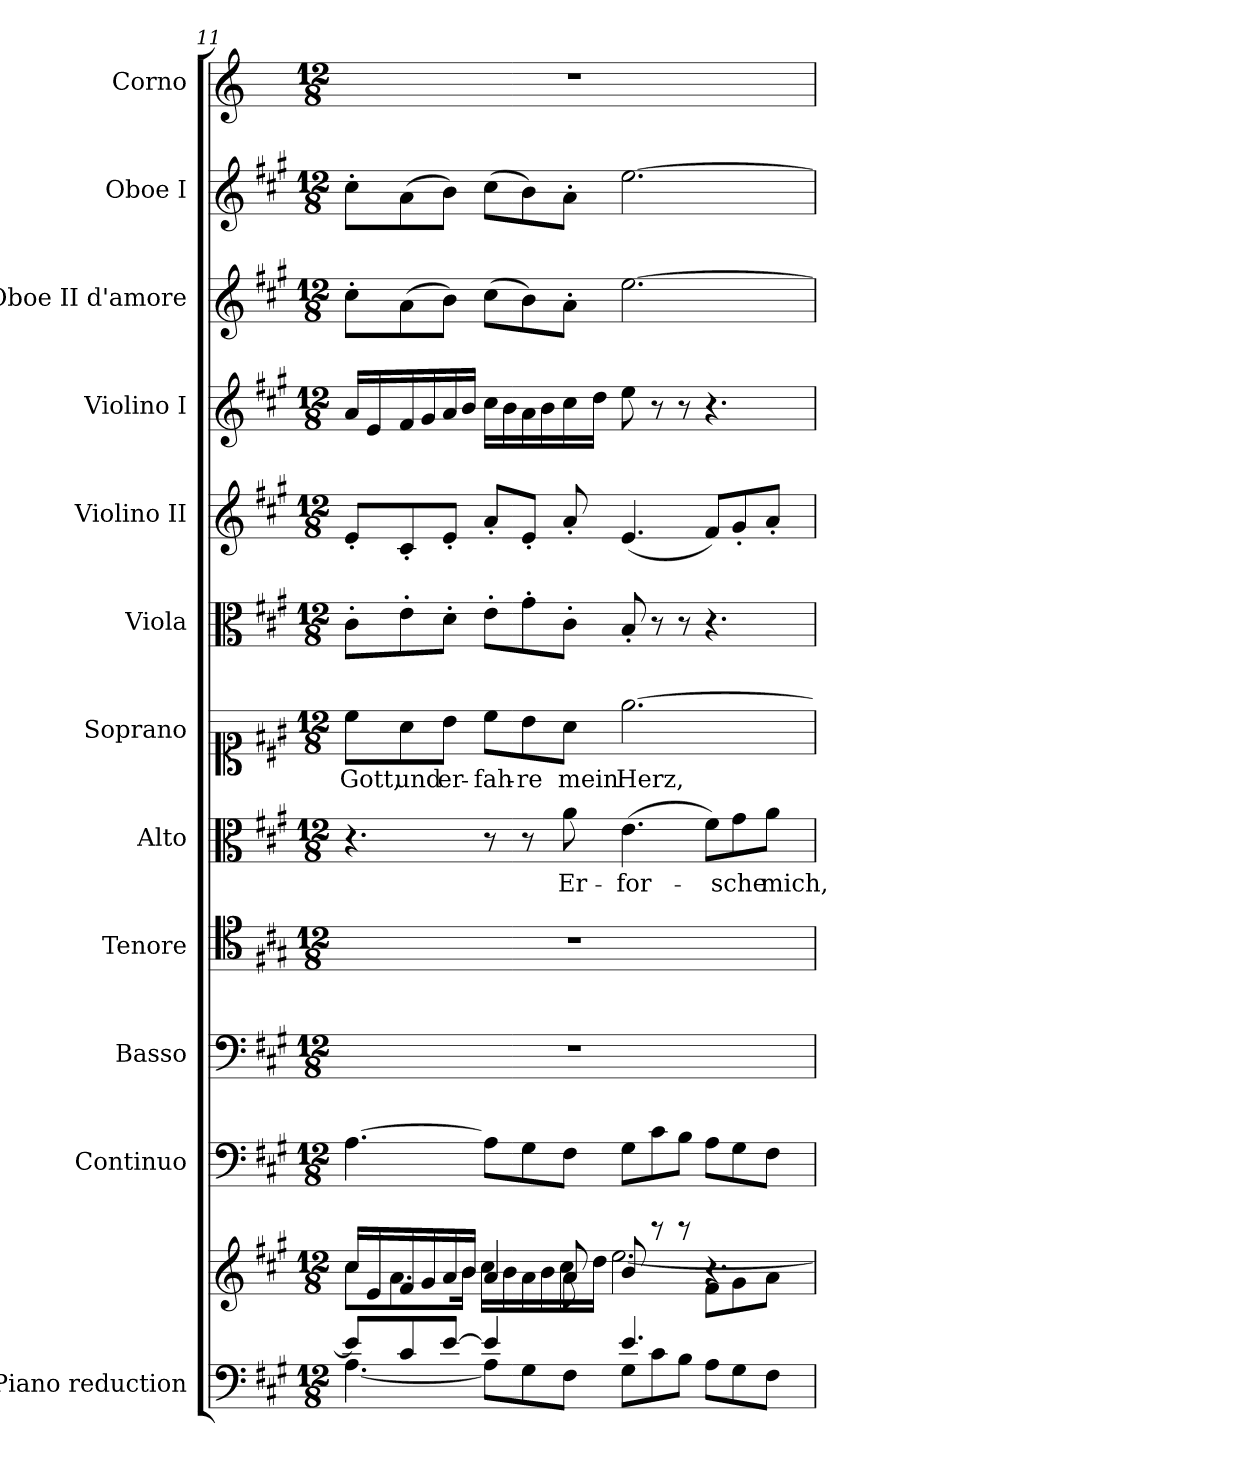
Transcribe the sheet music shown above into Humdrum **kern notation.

**kern	**kern	**kern	**kern	**kern	**kern	**text	**kern	**text	**kern	**kern	**kern	**kern	**kern	**kern
*part12	*part12	*part11	*part10	*part9	*part8	*part8	*part7	*part7	*part6	*part5	*part4	*part3	*part2	*part1
*staff13	*staff12	*staff11	*staff10	*staff9	*staff8	*staff8	*staff7	*staff7	*staff6	*staff5	*staff4	*staff3	*staff2	*staff1
*I"Piano reduction	*	*I"Continuo	*I"Basso	*I"Tenore	*I"Alto	*	*I"Soprano	*	*I"Viola	*I"Violino II	*I"Violino I	*I"Oboe II d'amore	*I"Oboe I	*I"Corno
*I'Pno	*	*	*	*	*	*	*	*	*I'Vla	*I'Vln	*I'Vln	*I'Ob	*I'Ob	*
!!LO:PB:g=z
*clefF4	*clefG2	*clefF4	*clefF4	*clefC4	*clefC3	*	*clefC1	*	*clefC3	*clefG2	*clefG2	*clefG2	*clefG2	*clefG2
*	*	*	*	*	*	*	*	*	*	*	*	*	*	*ITrd2c3
*k[f#c#g#]	*k[f#c#g#]	*k[f#c#g#]	*k[f#c#g#]	*k[f#c#g#]	*k[f#c#g#]	*	*k[f#c#g#]	*	*k[f#c#g#]	*k[f#c#g#]	*k[f#c#g#]	*k[f#c#g#]	*k[f#c#g#]	*k[f#c#g#]
*M12/8	*M12/8	*M12/8	*M12/8	*M12/8	*M12/8	*	*M12/8	*	*M12/8	*M12/8	*M12/8	*M12/8	*M12/8	*M12/8
=11	=11	=11	=11	=11	=11	=11	=11	=11	=11	=11	=11	=11	=11	=11
*^	*^	*	*	*	*	*	*	*	*	*	*	*	*	*
*	*	*	*^	*	*	*	*	*	*	*	*	*	*	*	*	*
!	!	!	!	!	!	!	!	!	!	!	!LO:LY:b	!	!	!	!	!	!
8e/L]	[4.A\	16cc#/LL	8cc#\L	8ryy	[4.A\	1.r	1.r	4.r	.	8cc#\L	Gott,	8c#'\L	8e'/L	16a/LL	8cc#'\L	8cc#'\L	1.r
.	.	16e/	.	.	.	.	.	.	.	.	.	.	.	16e/	.	.	.
*	*	*	*v	*v	*	*	*	*	*	*	*	*	*	*	*	*	*
!	!	!	!	!	!	!	!	!	!	!LO:LY:b	!	!	!	!	!	!
8c#/	.	16f#/	8.a\	.	.	.	.	.	8a\	und	8e'\	8c#'/	16f#/	(>8a\	(>8a\	.
.	.	16g#/	.	.	.	.	.	.	.	.	.	.	16g#/	.	.	.
!	!	!	!	!	!	!	!	!	!	!LO:LY:b	!	!	!	!	!	!
[8e/J	.	16a/	.	.	.	.	.	.	8b\J	er-	8d'\J	8e'/J	16a/	8b\J)	8b\J)	.
.	.	16b/JJ	16b\Jk	.	.	.	.	.	.	.	.	.	16b/JJ	.	.	.
!	!	!	!	!	!	!	!	!	!	!LO:LY:b	!	!	!	!	!	!
4e/]	8A\L]	4a/	16cc#\LL	8A\L]	.	.	8r	.	8cc#\L	-fah-	8e'\L	8a'/L	16cc#\LL	(>8cc#\L	(>8cc#\L	.
.	.	.	16b\	.	.	.	.	.	.	.	.	.	16b\	.	.	.
!	!	!	!	!	!	!	!	!	!	!LO:LY:b	!	!	!	!	!	!
.	8G#\	.	16a\	8G#\	.	.	8r	.	8b\	-re	8g#'\	8e'/J	16a\	8b\)	8b\)	.
.	.	.	16b\	.	.	.	.	.	.	.	.	.	16b\	.	.	.
*	*	*	*^	*	*	*	*	*	*	*	*	*	*	*	*	*
!	!	!	!	!	!	!	!	!	!LO:LY:b	!	!LO:LY:b	!	!	!	!	!	!
8ryy	8F#\J	8a/	16cc#\	8a\	8F#\J	.	.	8a\	Er-	8a\J	mein	8c#'\J	8a'/	16cc#\	8a'\J	8a'\J	.
.	.	.	16dd\JJ	.	.	.	.	.	.	.	.	.	.	16dd\JJ	.	.	.
!	!	!	!	!	!	!	!	!	!LO:LY:b	!	!LO:LY:b	!	!	!	!	!	!
4.e/	8G#\L	8b/	[2.ee\	4.ryy	8G#\L	.	.	(>4.e\	-for-	[2.ee\	Herz,	8B'/	(<4.e/	8ee\	[2.ee\	[2.ee\	.
.	8c#\	8r	.	.	8c#\	.	.	.	.	.	.	8r	.	8r	.	.	.
.	8B\J	8r	.	.	8B\J	.	.	.	.	.	.	8r	.	8r	.	.	.
4.ryy	8A\L	4.r	.	8f#\L	8A\L	.	.	8f#\L)	.	.	.	4.r	8f#/L)	4.r	.	.	.
!	!	!	!	!	!	!	!	!	!LO:LY:b	!	!	!	!	!	!	!	!
.	8G#\	.	.	8g#\	8G#\	.	.	8g#\	-sche	.	.	.	8g#'/	.	.	.	.
!	!	!	!	!	!	!	!	!	!LO:LY:b	!	!	!	!	!	!	!	!
.	8F#\J	.	.	8a\J	8F#\J	.	.	8a\J	mich,	.	.	.	8a'/J	.	.	.	.
*v	*v	*	*	*	*	*	*	*	*	*	*	*	*	*	*	*	*
*	*v	*v	*v	*	*	*	*	*	*	*	*	*	*	*	*	*
=	=	=	=	=	=	=	=	=	=	=	=	=	=	=
*-	*-	*-	*-	*-	*-	*-	*-	*-	*-	*-	*-	*-	*-	*-
